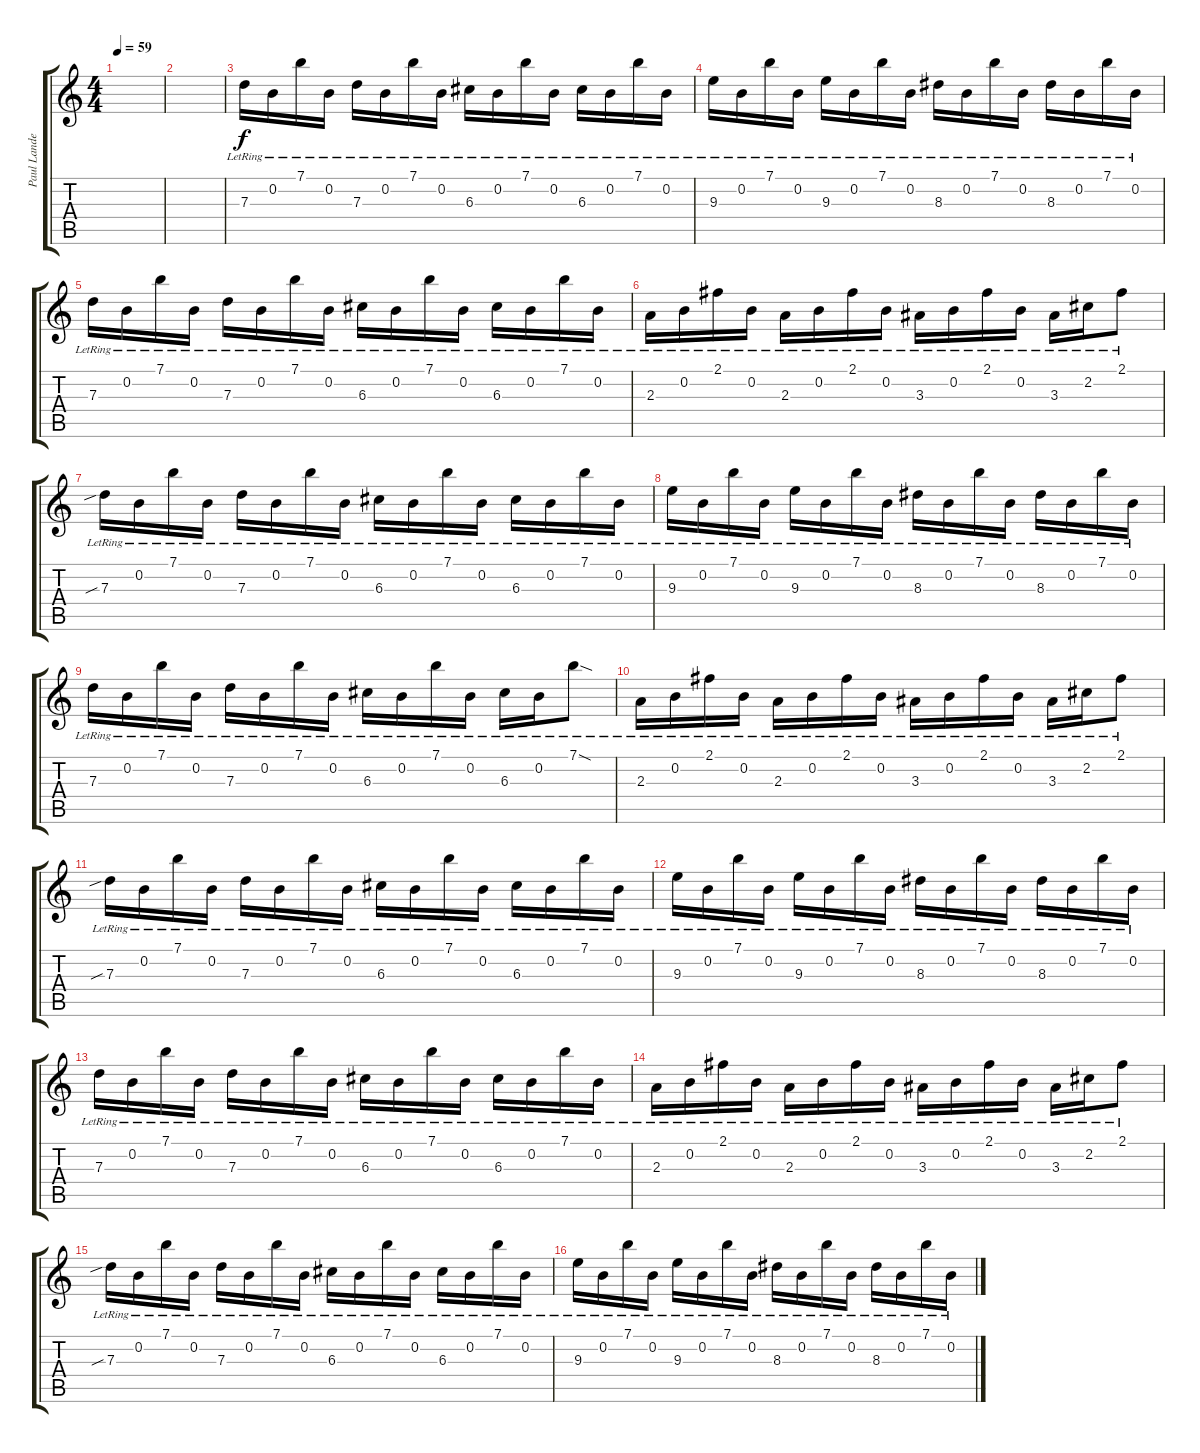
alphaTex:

\track ("Paul Landers (clean)" "Paul Lande") {instrument electricguitarclean}
\staff {score tabs}
\tuning (E4 B3 G3 D3 A2 D2) {hide}
\ts (4 4)
\tempo 59
\clef g2
\ks c
|
|
7.3{lr}.16 0.2{lr}.16 7.1{lr}.16 0.2{lr}.16 7.3{lr}.16 0.2{lr}.16 7.1{lr}.16 0.2{lr}.16 6.3{lr}.16 0.2{lr}.16 7.1{lr}.16 0.2{lr}.16 6.3{lr}.16 0.2{lr}.16 7.1{lr}.16 0.2{lr}.16 |
9.3{lr}.16 0.2{lr}.16 7.1{lr}.16 0.2{lr}.16 9.3{lr}.16 0.2{lr}.16 7.1{lr}.16 0.2{lr}.16 8.3{lr}.16 0.2{lr}.16 7.1{lr}.16 0.2{lr}.16 8.3{lr}.16 0.2{lr}.16 7.1{lr}.16 0.2{lr}.16 |
7.3{lr}.16 0.2{lr}.16 7.1{lr}.16 0.2{lr}.16 7.3{lr}.16 0.2{lr}.16 7.1{lr}.16 0.2{lr}.16 6.3{lr}.16 0.2{lr}.16 7.1{lr}.16 0.2{lr}.16 6.3{lr}.16 0.2{lr}.16 7.1{lr}.16 0.2{lr}.16 |
2.3{lr}.16 0.2{lr}.16 2.1{lr}.16 0.2{lr}.16 2.3{lr}.16 0.2{lr}.16 2.1{lr}.16 0.2{lr}.16 3.3{lr}.16 0.2{lr}.16 2.1{lr}.16 0.2{lr}.16 3.3{lr}.16 2.2{lr}.16 2.1{lr}.8 |
7.3{sib lr}.16 0.2{lr}.16 7.1{lr}.16 0.2{lr}.16 7.3{lr}.16 0.2{lr}.16 7.1{lr}.16 0.2{lr}.16 6.3{lr}.16 0.2{lr}.16 7.1{lr}.16 0.2{lr}.16 6.3{lr}.16 0.2{lr}.16 7.1{lr}.16 0.2{lr}.16 |
9.3{lr}.16 0.2{lr}.16 7.1{lr}.16 0.2{lr}.16 9.3{lr}.16 0.2{lr}.16 7.1{lr}.16 0.2{lr}.16 8.3{lr}.16 0.2{lr}.16 7.1{lr}.16 0.2{lr}.16 8.3{lr}.16 0.2{lr}.16 7.1{lr}.16 0.2{lr}.16 |
7.3{lr}.16 0.2{lr}.16 7.1{lr}.16 0.2{lr}.16 7.3{lr}.16 0.2{lr}.16 7.1{lr}.16 0.2{lr}.16 6.3{lr}.16 0.2{lr}.16 7.1{lr}.16 0.2{lr}.16 6.3{lr}.16 0.2{lr}.16 7.1{sod lr}.8 |
2.3{lr}.16 0.2{lr}.16 2.1{lr}.16 0.2{lr}.16 2.3{lr}.16 0.2{lr}.16 2.1{lr}.16 0.2{lr}.16 3.3{lr}.16 0.2{lr}.16 2.1{lr}.16 0.2{lr}.16 3.3{lr}.16 2.2{lr}.16 2.1{lr}.8 |
7.3{sib lr}.16 0.2{lr}.16 7.1{lr}.16 0.2{lr}.16 7.3{lr}.16 0.2{lr}.16 7.1{lr}.16 0.2{lr}.16 6.3{lr}.16 0.2{lr}.16 7.1{lr}.16 0.2{lr}.16 6.3{lr}.16 0.2{lr}.16 7.1{lr}.16 0.2{lr}.16 |
9.3{lr}.16 0.2{lr}.16 7.1{lr}.16 0.2{lr}.16 9.3{lr}.16 0.2{lr}.16 7.1{lr}.16 0.2{lr}.16 8.3{lr}.16 0.2{lr}.16 7.1{lr}.16 0.2{lr}.16 8.3{lr}.16 0.2{lr}.16 7.1{lr}.16 0.2{lr}.16 |
7.3{lr}.16 0.2{lr}.16 7.1{lr}.16 0.2{lr}.16 7.3{lr}.16 0.2{lr}.16 7.1{lr}.16 0.2{lr}.16 6.3{lr}.16 0.2{lr}.16 7.1{lr}.16 0.2{lr}.16 6.3{lr}.16 0.2{lr}.16 7.1{lr}.16 0.2{lr}.16 |
2.3{lr}.16 0.2{lr}.16 2.1{lr}.16 0.2{lr}.16 2.3{lr}.16 0.2{lr}.16 2.1{lr}.16 0.2{lr}.16 3.3{lr}.16 0.2{lr}.16 2.1{lr}.16 0.2{lr}.16 3.3{lr}.16 2.2{lr}.16 2.1{lr}.8 |
7.3{sib lr}.16 0.2{lr}.16 7.1{lr}.16 0.2{lr}.16 7.3{lr}.16 0.2{lr}.16 7.1{lr}.16 0.2{lr}.16 6.3{lr}.16 0.2{lr}.16 7.1{lr}.16 0.2{lr}.16 6.3{lr}.16 0.2{lr}.16 7.1{lr}.16 0.2{lr}.16 |
9.3{lr}.16 0.2{lr}.16 7.1{lr}.16 0.2{lr}.16 9.3{lr}.16 0.2{lr}.16 7.1{lr}.16 0.2{lr}.16 8.3{lr}.16 0.2{lr}.16 7.1{lr}.16 0.2{lr}.16 8.3{lr}.16 0.2{lr}.16 7.1{lr}.16 0.2{lr}.16
